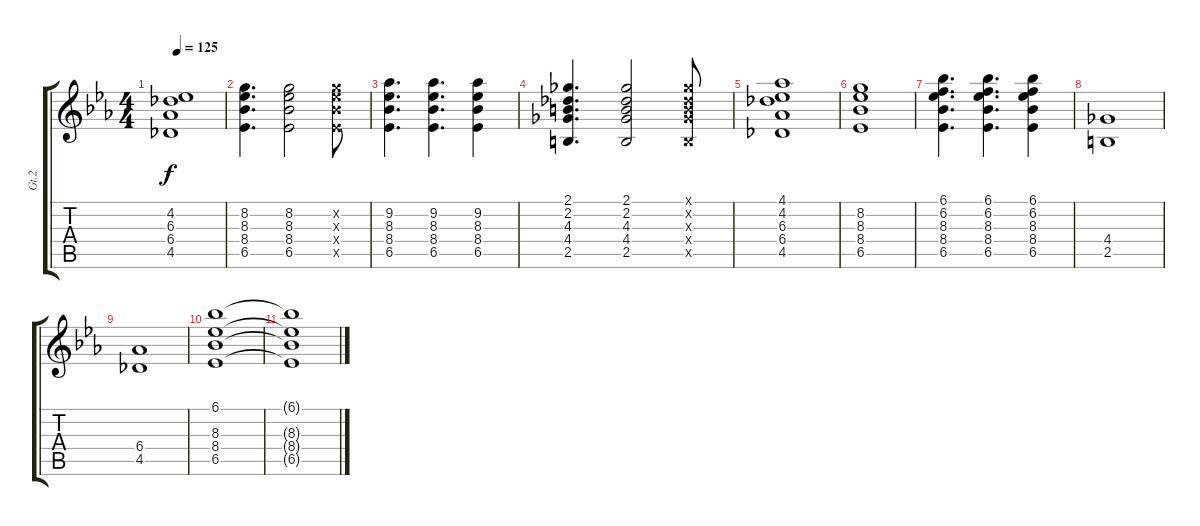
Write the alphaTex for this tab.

\track ("Gt.2" "Gt.2") {instrument electricguitarmuted bank 115}
\staff {score tabs}
\tuning (E4 B3 G3 D3 A2 E2) {hide}
\ts (4 4)
\tempo 125
\clef g2
\ks eb
(4.2 6.3 6.4 4.5).1{dy f} |
(8.2 8.3 8.4 6.5).4{d} (8.2 8.3 8.4 6.5).2 (8.2{x} 8.3{x} 8.4{x} 6.5{x}).8 |
(9.2 8.3 8.4 6.5).4{d} (9.2 8.3 8.4 6.5).4{d} (9.2 8.3 8.4 6.5).4 |
(2.1 2.2 4.3 4.4 2.5).4{d} (2.1 2.2 4.3 4.4 2.5).2 (2.1{x} 2.2{x} 4.3{x} 4.4{x} 2.5{x}).8 |
(4.1 4.2 6.3 6.4 4.5).1 |
(8.2 8.3 8.4 6.5).1 |
(6.1 6.2 8.3 8.4 6.5).4{d} (6.1 6.2 8.3 8.4 6.5).4{d} (6.1 6.2 8.3 8.4 6.5).4 |
(4.4 2.5).1 |
(6.4 4.5).1 |
(6.1 8.3 8.4 6.5).1 |
(6.1{t} 8.3{t} 8.4{t} 6.5{t}).1
